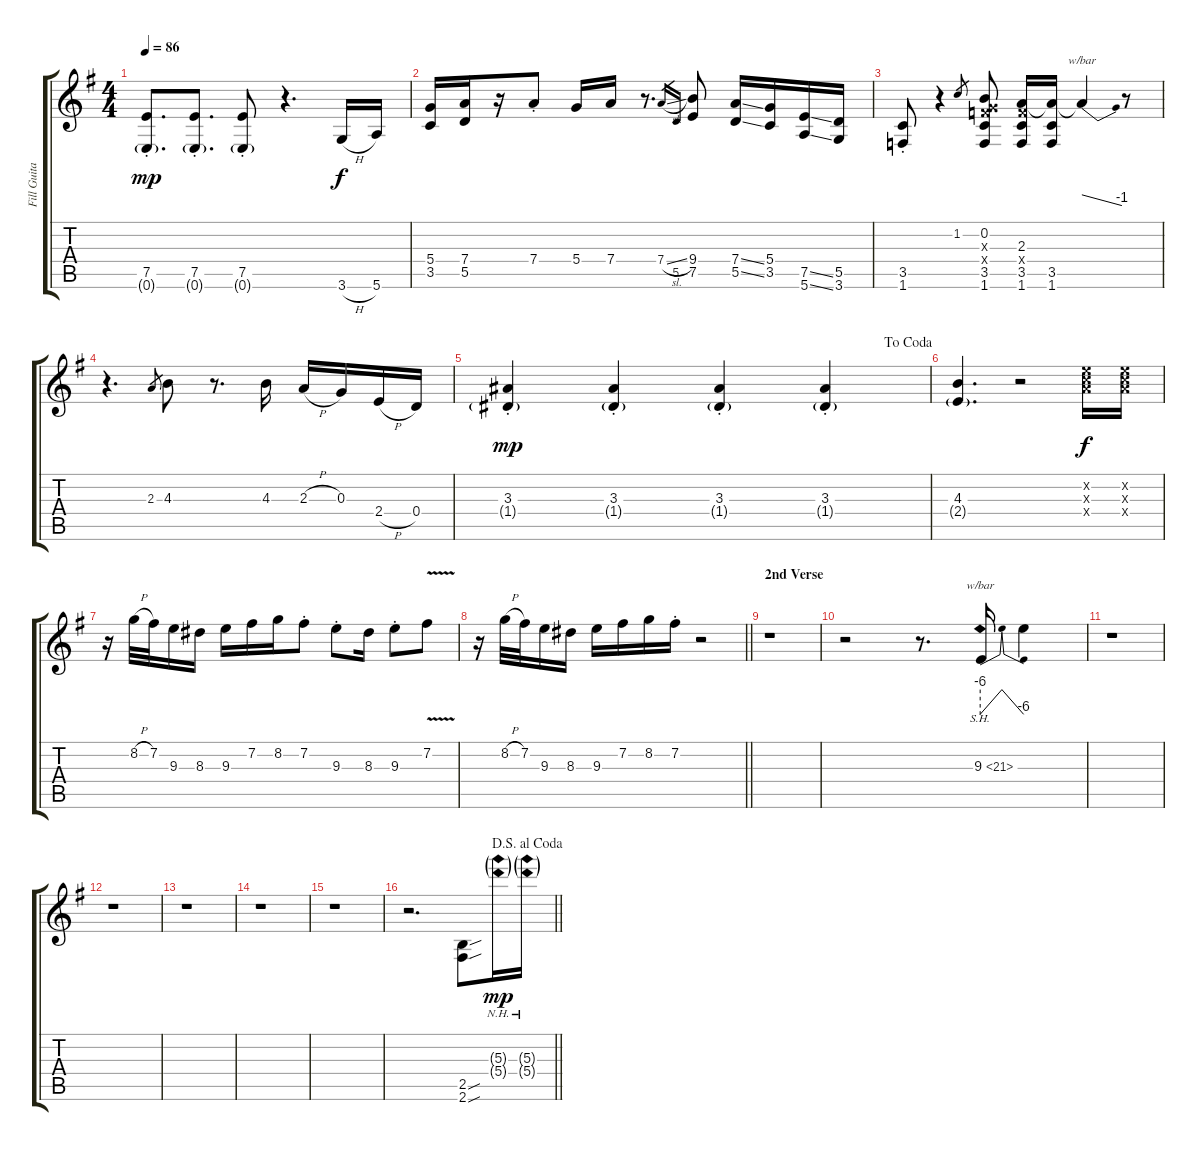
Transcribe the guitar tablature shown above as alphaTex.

\track ("Fill Guitar" "Fill Guita") {instrument overdrivenguitar}
\staff {score tabs}
\tuning (E4 B3 G3 D3 A2 E2) {hide}
\ts (4 4)
\tempo 86
\clef g2
\ks g
(7.5{st} 0.6{g st}).8{d dy mp} (7.5{st} 0.6{g st}).8{d} (7.5{st} 0.6{g st}).8 r.4{d} 3.6{h}.16{dy f} 5.6.16 |
(5.4 3.5).16 (7.4 5.5).16 r.16 7.4{st}.8 5.4.16 7.4.16 r.8{d} 7.4{sl}.16{gr} 5.5.16{gr} (9.4 7.5).8 (7.4{ss} 5.5{ss}).16 (5.4 3.5).16 (7.5{ss} 5.6{ss}).16 (5.5 3.6).16 |
(3.5{st} 1.6{st}).8 r.4 1.2.8{gr} (0.2 0.3{x} 3.4{x} 3.5 1.6).8 (2.3 3.4{x} 3.5 1.6).16 (2.3{t} 3.5 1.6).16 2.3{t}.4{tbe (dive default 0 0 60 -4)} r.8 |
r.4{d} 2.3.8{gr} 4.3.8 r.8{d} 4.3.16 2.3{h}.16 0.3.16 2.4{h}.16 0.4.16 |
\jump dacoda
(3.3{st} 1.4{g st}).4{dy mp} (3.3{st} 1.4{g st}).4 (3.3{st} 1.4{g st}).4 (3.3{st} 1.4{g st}).4 |
(4.3 2.4{g}).4{d} r.2 (5.2{x} 5.3{x} 7.4{x}).16{dy f} (5.2{x} 5.3{x} 7.4{x}).16 |
r.16 8.2{h}.32 7.2.32 9.3.16 8.3.16 9.3.16 7.2.16 8.2.16 7.2{st}.8 9.3{st}.8 8.3.16 9.3{st}.8 7.2{v}.8 |
\barLineRight lightlight
r.16 8.2{h}.32 7.2.32 9.3.16 8.3.16 9.3.16 7.2.16 8.2.16 7.2{st}.16 r.2 |
\section ("" "2nd Verse")
r.1 |
r.2 r.8{d} 9.3{sh 12}.16{tbe (dip default 0 -24 15 0 45 0 60 -24)} 9.3{t}.4 |
r.1 |
r.1 |
r.1 |
r.1 |
r.1 |
\jump dalsegnoalcoda
\barLineRight lightlight
r.2{d} (2.5{sou} 2.6{sou}).8 (5.3{nh g} 5.4{nh g}).16{dy mp} (5.3{nh g} 5.4{nh g}).16
